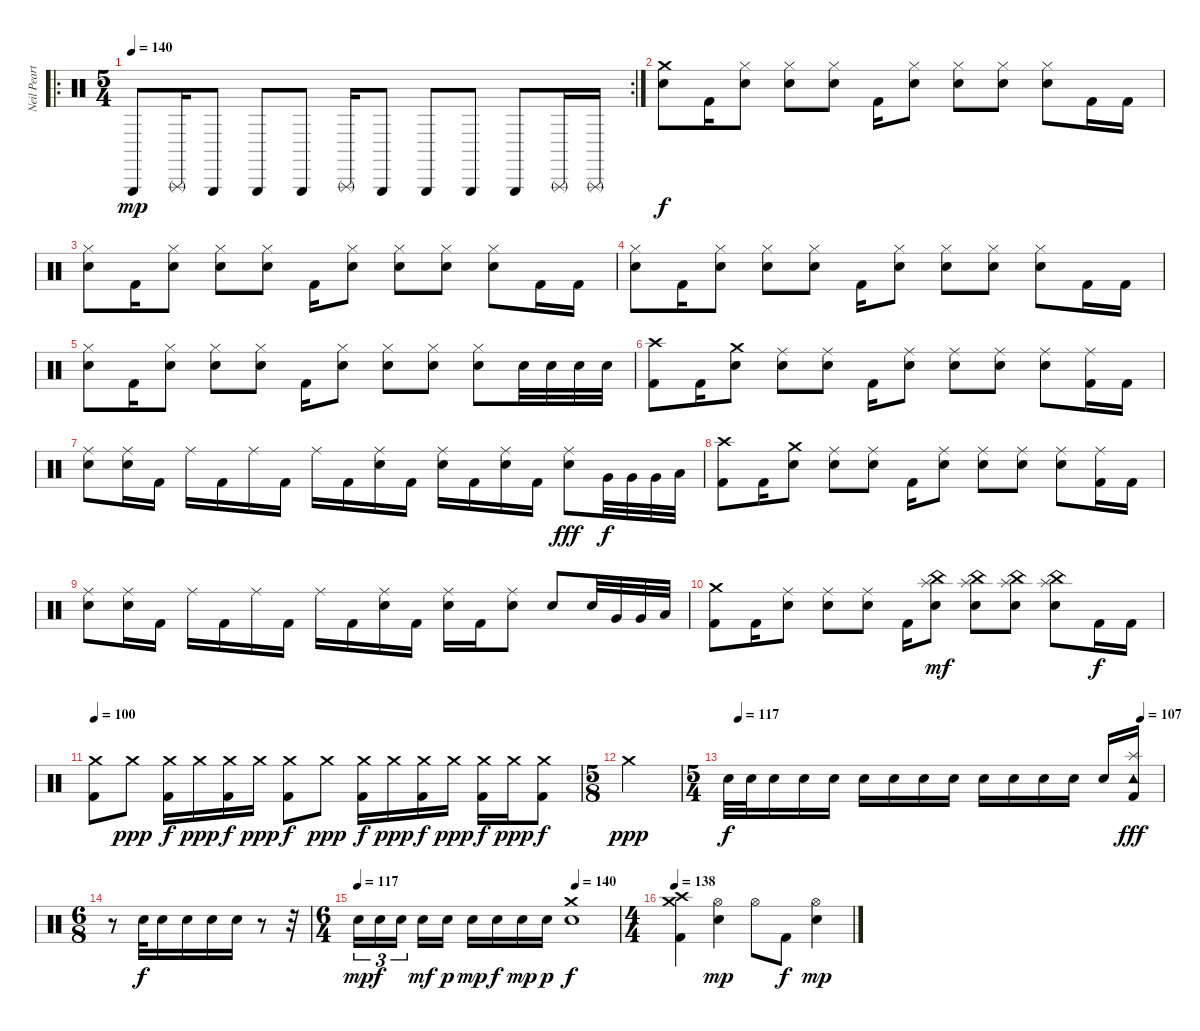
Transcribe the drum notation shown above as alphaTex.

\track ("Neil Peart, Percusión" "Neil Peart") {instrument percussion}
\staff {score}
\articulation defaults
\ro
\rc 2
\ts (5 4)
\tempo 140
\tempo 107
\tempo 140
\clef neutral
\ks c "Triangle (hit)".8{dy mp} "Triangle (rnute)".16 "Triangle (hit)".8 "Triangle (hit)".8 "Triangle (hit)".8 "Triangle (rnute)".16 "Triangle (hit)".8 "Triangle (hit)".8 "Triangle (hit)".8 "Triangle (hit)".8 "Triangle (rnute)".16 "Triangle (rnute)".16
|
("Crash medium (hit)" "Electric Snare (hit)").8{dy f} "Kick (hit) 2".16 ("Hi-Hat (closed)" "Electric Snare (hit)").8 ("Hi-Hat (closed)" "Electric Snare (hit)").8 ("Hi-Hat (closed)" "Electric Snare (hit)").8 "Kick (hit) 2".16 ("Hi-Hat (closed)" "Electric Snare (hit)").8 ("Hi-Hat (closed)" "Electric Snare (hit)").8 ("Hi-Hat (closed)" "Electric Snare (hit)").8 ("Hi-Hat (closed)" "Electric Snare (hit)").8 "Kick (hit) 2".16 "Kick (hit) 2".16 |
("Hi-Hat (closed)" "Electric Snare (hit)").8 "Kick (hit) 2".16 ("Hi-Hat (closed)" "Electric Snare (hit)").8 ("Hi-Hat (closed)" "Electric Snare (hit)").8 ("Hi-Hat (closed)" "Electric Snare (hit)").8 "Kick (hit) 2".16 ("Hi-Hat (closed)" "Electric Snare (hit)").8 ("Hi-Hat (closed)" "Electric Snare (hit)").8 ("Hi-Hat (closed)" "Electric Snare (hit)").8 ("Hi-Hat (closed)" "Electric Snare (hit)").8 "Kick (hit) 2".16 "Kick (hit) 2".16 |
("Hi-Hat (closed)" "Electric Snare (hit)").8 "Kick (hit) 2".16 ("Hi-Hat (closed)" "Electric Snare (hit)").8 ("Hi-Hat (closed)" "Electric Snare (hit)").8 ("Hi-Hat (closed)" "Electric Snare (hit)").8 "Kick (hit) 2".16 ("Hi-Hat (closed)" "Electric Snare (hit)").8 ("Hi-Hat (closed)" "Electric Snare (hit)").8 ("Hi-Hat (closed)" "Electric Snare (hit)").8 ("Hi-Hat (closed)" "Electric Snare (hit)").8 "Kick (hit) 2".16 "Kick (hit) 2".16 |
("Hi-Hat (closed)" "Electric Snare (hit)").8 "Kick (hit) 2".16 ("Hi-Hat (closed)" "Electric Snare (hit)").8 ("Hi-Hat (closed)" "Electric Snare (hit)").8 ("Hi-Hat (closed)" "Electric Snare (hit)").8 "Kick (hit) 2".16 ("Hi-Hat (closed)" "Electric Snare (hit)").8 ("Hi-Hat (closed)" "Electric Snare (hit)").8 ("Hi-Hat (closed)" "Electric Snare (hit)").8 ("Hi-Hat (closed)" "Electric Snare (hit)").8 "Electric Snare (hit)".32 "Electric Snare (hit)".32 "Electric Snare (hit)".32 "Electric Snare (hit)".32 |
("Crash high (hit)" "Kick (hit) 2").8 "Kick (hit) 2".16 ("Crash medium (hit)" "Electric Snare (hit)").8 ("Ride (middle)" "Electric Snare (hit)").8 ("Ride (middle)" "Electric Snare (hit)").8 "Kick (hit) 2".16 ("Ride (middle)" "Electric Snare (hit)").8 ("Ride (middle)" "Electric Snare (hit)").8 ("Ride (middle)" "Electric Snare (hit)").8 ("Ride (middle)" "Electric Snare (hit)").8 ("Ride (middle)" "Kick (hit) 2").16 "Kick (hit) 2".16 |
("Ride (middle)" "Electric Snare (hit)").8 ("Ride (middle)" "Electric Snare (hit)").16 "Kick (hit) 2".16 "Ride (middle)".16 "Kick (hit) 2".16 "Ride (middle)".16 "Kick (hit) 2".16 "Ride (middle)".16 "Kick (hit) 2".16 ("Ride (middle)" "Electric Snare (hit)").16 "Kick (hit) 2".16 ("Ride (middle)" "Electric Snare (hit)").16 "Kick (hit) 2".16 ("Ride (middle)" "Electric Snare (hit)").16 "Kick (hit) 2".16 ("Ride (middle)" "Electric Snare (hit)").8{dy fff} "Very Low Tom (hit)".32{dy f} "Very Low Tom (hit)".32 "Very Low Tom (hit)".32 "Low Floor Tom (hit)".32 |
("Crash high (hit)" "Kick (hit) 2").8 "Kick (hit) 2".16 ("Crash medium (hit)" "Electric Snare (hit)").8 ("Ride (middle)" "Electric Snare (hit)").8 ("Ride (middle)" "Electric Snare (hit)").8 "Kick (hit) 2".16 ("Ride (middle)" "Electric Snare (hit)").8 ("Ride (middle)" "Electric Snare (hit)").8 ("Ride (middle)" "Electric Snare (hit)").8 ("Ride (middle)" "Electric Snare (hit)").8 ("Ride (middle)" "Kick (hit) 2").16 "Kick (hit) 2".16 |
("Ride (middle)" "Electric Snare (hit)").8 ("Ride (middle)" "Electric Snare (hit)").16 "Kick (hit) 2".16 "Ride (middle)".16 "Kick (hit) 2".16 "Ride (middle)".16 "Kick (hit) 2".16 "Ride (middle)".16 "Kick (hit) 2".16 ("Ride (middle)" "Electric Snare (hit)").16 "Kick (hit) 2".16 ("Ride (middle)" "Electric Snare (hit)").16 "Kick (hit) 2".16 ("Ride (middle)" "Electric Snare (hit)").8 "Electric Snare (hit)".8 "Electric Snare (hit)".32 "Very Low Tom (hit)".32 "Very Low Tom (hit)".32 "Low Floor Tom (hit)".32 |
("Crash medium (hit)" "Kick (hit) 2").8 "Kick (hit) 2".16 ("Ride (middle)" "Electric Snare (hit)").8 ("Ride (middle)" "Electric Snare (hit)").8 ("Ride (middle)" "Electric Snare (hit)").8 "Kick (hit) 2".16 ("China (hit)" "Electric Snare (hit)" "Splash (hit)").8{dy mf} ("China (hit)" "Electric Snare (hit)" "Splash (hit)").8 ("China (hit)" "Electric Snare (hit)" "Splash (hit)").8 ("China (hit)" "Electric Snare (hit)" "Splash (hit)").8 "Kick (hit) 2".16{dy f} "Kick (hit) 2".16 |
\tempo 100
("Crash medium (hit)" "Kick (hit) 2").8 "Crash medium (hit)".8{dy ppp} ("Crash medium (hit)" "Kick (hit) 2").16{dy f} "Crash medium (hit)".16{dy ppp} ("Crash medium (hit)" "Kick (hit) 2").16{dy f} "Crash medium (hit)".16{dy ppp} ("Crash medium (hit)" "Kick (hit) 2").8{dy f} "Crash medium (hit)".8{dy ppp} ("Crash medium (hit)" "Kick (hit) 2").16{dy f} "Crash medium (hit)".16{dy ppp} ("Crash medium (hit)" "Kick (hit) 2").16{dy f} "Crash medium (hit)".16{dy ppp} ("Crash medium (hit)" "Kick (hit) 2").16{dy f} "Crash medium (hit)".16{dy ppp} ("Crash medium (hit)" "Kick (hit) 2").8{dy f} |
\ts (5 8)
"Crash medium (hit)".2{dy ppp} |
\ts (5 4)
\tempo (117 0.025)
\tempo (107 0.95)
"Electric Snare (hit)".32{dy f} "Electric Snare (hit)".32 "Electric Snare (hit)".16 "Electric Snare (hit)".16 "Electric Snare (hit)".16 "Electric Snare (hit)".16 "Electric Snare (hit)".16 "Electric Snare (hit)".16 "Electric Snare (hit)".16 "Electric Snare (hit)".16 "Electric Snare (hit)".16 "Electric Snare (hit)".16 "Electric Snare (hit)".16 "Electric Snare (hit)".16 ("Splash (hit)" "Tambourine (hit)" "Kick (hit) 2").16{dy fff} |
\ts (6 8)
r.8 "Electric Snare (hit)".32{dy f} "Electric Snare (hit)".16 "Electric Snare (hit)".16 "Electric Snare (hit)".16 "Electric Snare (hit)".16 r.8 r.32 |
\ts (6 4)
\tempo 117
\tempo (140 0.8333333333333334)
"Electric Snare (hit)".16{tu (3 2) dy mp} "Electric Snare (hit)".16{tu (3 2) dy f} "Electric Snare (hit)".16{tu (3 2)} "Electric Snare (hit)".16{dy mf} "Electric Snare (hit)".16{dy p} "Electric Snare (hit)".16{dy mp} "Electric Snare (hit)".16{dy f} "Electric Snare (hit)".16{dy mp} "Electric Snare (hit)".16{dy p} ("Crash medium (hit)" "Electric Snare (hit)").1{dy f} |
\ts (4 4)
\tempo 138
("Crash medium (hit)" "Crash high (hit)" "Kick (hit) 2").4 ("Hi-Hat (open)" "Electric Snare (hit)").4{dy mp} "Hi-Hat (open)".8 "Kick (hit) 2".8{dy f} ("Hi-Hat (open)" "Electric Snare (hit)").4{dy mp}
